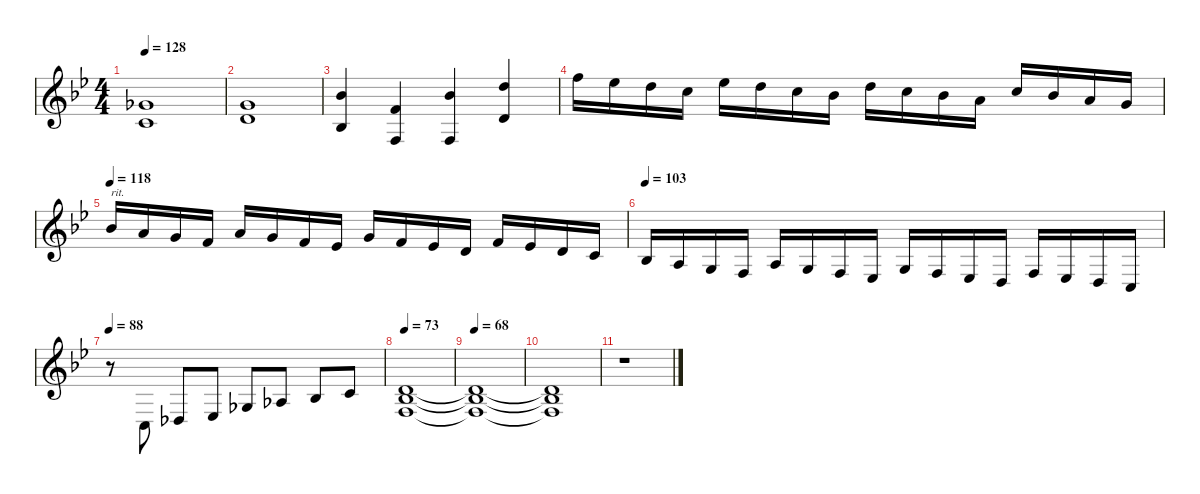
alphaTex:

\defaultSystemsLayout 4
\hideDynamics
\bracketExtendMode groupsimilarinstruments
\singleTrackTrackNamePolicy hidden
\multiTrackTrackNamePolicy hidden
\firstSystemTrackNameMode fullname
\firstSystemTrackNameOrientation horizontal
\otherSystemsTrackNameOrientation horizontal
\extendBarLines
\track ("Strings1" "vln.") {instrument stringensemble1}
\staff {score}
\tuning (E4 B3 G3 D3 A2 E2 B1)
\ts (4 4)
\tempo 128
\clef g2
\ks bb
(16.4{acc b} 15.5{acc forcenatural}).1{dy f beam Up} |
(12.3{acc forcenatural} 12.4{acc forcenatural}).1{beam Up} |
(15.3{acc b} 13.5{acc b}).4{beam Up} (15.4{acc forcenatural} 13.6{acc forcenatural}).4{beam Up} (15.3{acc b} 13.6{acc forcenatural}).4{beam Up} (15.2{acc forcenatural} 12.4{acc forcenatural}).4{beam Up} |
13.1{acc forcenatural}.16{beam Down} 16.2{acc b}.16{beam Down} 15.2{acc forcenatural}.16{beam Down} 13.2{acc forcenatural}.16{beam Down} 16.2{acc b}.16{beam Down} 15.2{acc forcenatural}.16{beam Down} 13.2{acc forcenatural}.16{beam Down} 15.3{acc b}.16{beam Down} 15.2{acc forcenatural}.16{beam Down} 13.2{acc forcenatural}.16{beam Down} 15.3{acc b}.16{beam Down} 14.3{acc forcenatural}.16{beam Down} 13.2{acc forcenatural}.16{beam Up} 15.3{acc b}.16{beam Up} 14.3{acc forcenatural}.16{beam Up} 12.3{acc forcenatural}.16{beam Up} |
\tempo 118
15.3{acc b}.16{txt "rit." beam Up} 14.3{acc forcenatural}.16{beam Up} 12.3{acc forcenatural}.16{beam Up} 15.4{acc forcenatural}.16{beam Up} 14.3{acc forcenatural}.16{beam Up} 12.3{acc forcenatural}.16{beam Up} 15.4{acc forcenatural}.16{beam Up} 13.4{acc b}.16{beam Up} 12.3{acc forcenatural}.16{beam Up} 15.4{acc forcenatural}.16{beam Up} 13.4{acc b}.16{beam Up} 12.4{acc forcenatural}.16{beam Up} 15.4{acc forcenatural}.16{beam Up} 13.4{acc b}.16{beam Up} 12.4{acc forcenatural}.16{beam Up} 15.5{acc forcenatural}.16{beam Up} |
\tempo 103
13.5{acc b}.16{beam Up} 12.5{acc forcenatural}.16{beam Up} 15.6{acc forcenatural}.16{beam Up} 13.6{acc forcenatural}.16{beam Up} 12.5{acc forcenatural}.16{beam Up} 15.6{acc forcenatural}.16{beam Up} 13.6{acc forcenatural}.16{beam Up} 16.7{acc b}.16{beam Up} 15.6{acc forcenatural}.16{beam Up} 13.6{acc forcenatural}.16{beam Up} 16.7{acc b}.16{beam Up} 15.7{acc forcenatural}.16{beam Up} 13.6{acc forcenatural}.16{beam Up} 16.7{acc b}.16{beam Up} 15.7{acc forcenatural}.16{beam Up} 13.7{acc forcenatural}.16{beam Up} |
\tempo 88
r.8{beam Down} 13.7{acc forcenatural}.8{beam Up} 14.7{acc b}.8{beam Up} 16.7{acc b}.8{beam Up} 14.6{acc b}.8{beam Up} 16.6{acc b}.8{beam Up} 13.5{acc b}.8{beam Up} 15.5{acc forcenatural}.8{beam Up} |
\tempo 73
(12.4{acc forcenatural} 13.5{acc b} 13.6{acc forcenatural}).1{beam Up} |
\tempo 68
(12.4{t acc forcenatural} 13.5{t acc b} 13.6{t acc forcenatural}).1{beam Up} |
(12.4{t acc forcenatural} 13.5{t acc b} 13.6{t acc forcenatural}).1{beam Up} |
r.1{beam Down}
